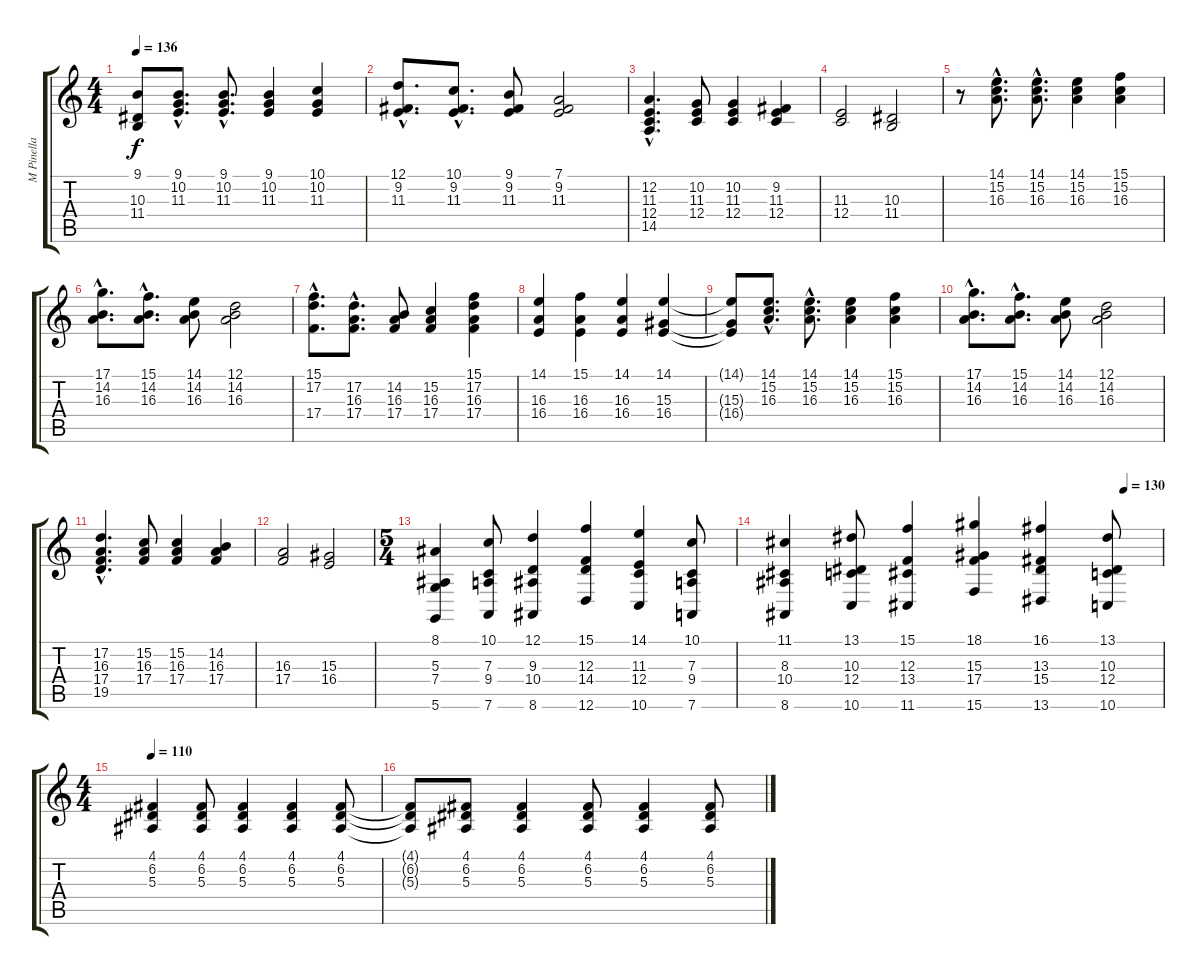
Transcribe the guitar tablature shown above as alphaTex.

\track ("M Pinella" "M Pinella") {instrument acousticgrandpiano}
\staff {score tabs}
\tuning (D4 A3 F3 C3 G2 D2) {hide}
\ts (4 4)
\tempo 136
\clef g2
\ks c
(9.1{t} 10.3{t} 11.4{t}).8{dy f} (9.1{hac} 10.2{hac} 11.3{hac}).8{d} (9.1{hac} 10.2{hac} 11.3{hac}).8{d} (9.1 10.2 11.3).4 (10.1 10.2 11.3).4 |
(12.1{hac} 9.2{hac} 11.3{hac}).8{d} (10.1{hac} 9.2{hac} 11.3{hac}).8{d} (9.1 9.2 11.3).8 (7.1 9.2 11.3).2 |
(12.2{hac} 11.3{hac} 12.4{hac} 14.5{hac}).4{d} (10.2 11.3 12.4).8 (10.2 11.3 12.4).4 (9.2 11.3 12.4).4 |
(11.3 12.4).2 (10.3 11.4).2 |
r.8 (14.1{hac} 15.2{hac} 16.3{hac}).8{d} (14.1{hac} 15.2{hac} 16.3{hac}).8{d} (14.1 15.2 16.3).4 (15.1 15.2 16.3).4 |
(17.1{hac} 14.2{hac} 16.3{hac}).8{d} (15.1{hac} 14.2{hac} 16.3{hac}).8{d} (14.1 14.2 16.3).8 (12.1 14.2 16.3).2 |
(15.1{hac} 17.2{hac} 17.4{hac}).8{d} (17.2{hac} 16.3{hac} 17.4{hac}).8{d} (14.2 16.3 17.4).8 (15.2 16.3 17.4).4 (15.1 17.2 16.3 17.4).4 |
(14.1 16.3 16.4).4 (15.1 16.3 16.4).4 (14.1 16.3 16.4).4 (14.1 15.3 16.4).4 |
(14.1{t} 15.3{t} 16.4{t}).8 (14.1{hac} 15.2{hac} 16.3{hac}).8{d} (14.1{hac} 15.2{hac} 16.3{hac}).8{d} (14.1 15.2 16.3).4 (15.1 15.2 16.3).4 |
(17.1{hac} 14.2{hac} 16.3{hac}).8{d} (15.1{hac} 14.2{hac} 16.3{hac}).8{d} (14.1 14.2 16.3).8 (12.1 14.2 16.3).2 |
(17.2{hac} 16.3{hac} 17.4{hac} 19.5{hac}).4{d} (15.2 16.3 17.4).8 (15.2 16.3 17.4).4 (14.2 16.3 17.4).4 |
(16.3 17.4).2 (15.3 16.4).2 |
\ts (5 4)
(8.1 5.3 7.4 5.6).4 (10.1 7.3 9.4 7.6).8 (12.1 9.3 10.4 8.6).4 (15.1 12.3 14.4 12.6).4 (14.1 11.3 12.4 10.6).4 (10.1 7.3 9.4 7.6).8 |
\tempo (130 0.9)
(11.1 8.3 10.4 8.6).4 (13.1 10.3 12.4 10.6).8 (15.1 12.3 13.4 11.6).4 (18.1 15.3 17.4 15.6).4 (16.1 13.3 15.4 13.6).4 (13.1 10.3 12.4 10.6).8 |
\ts (4 4)
\tempo 110
(4.1 6.2 5.3).4 (4.1 6.2 5.3).8 (4.1 6.2 5.3).4 (4.1 6.2 5.3).4 (4.1 6.2 5.3).8 |
(4.1{t} 6.2{t} 5.3{t}).8 (4.1 6.2 5.3).8 (4.1 6.2 5.3).4 (4.1 6.2 5.3).8 (4.1 6.2 5.3).4 (4.1 6.2 5.3).8
